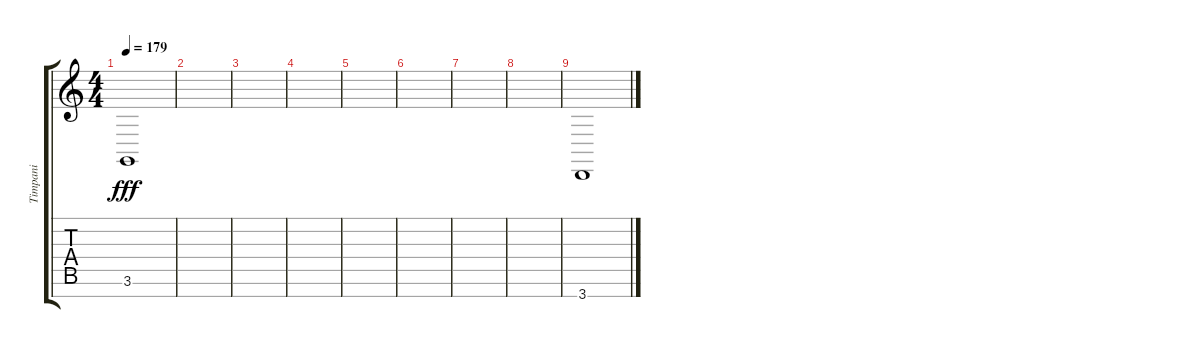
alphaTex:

\track ("Timpani" "Timpani") {instrument timpani}
\staff {score tabs}
\tuning (E4 B3 G3 D3 A2 E2 B1) {hide}
\ts (4 4)
\tempo 179
\clef g2
\ks c
3.6.1{dy fff instrument timpani} |
|
|
|
|
|
|
|
3.7.1
